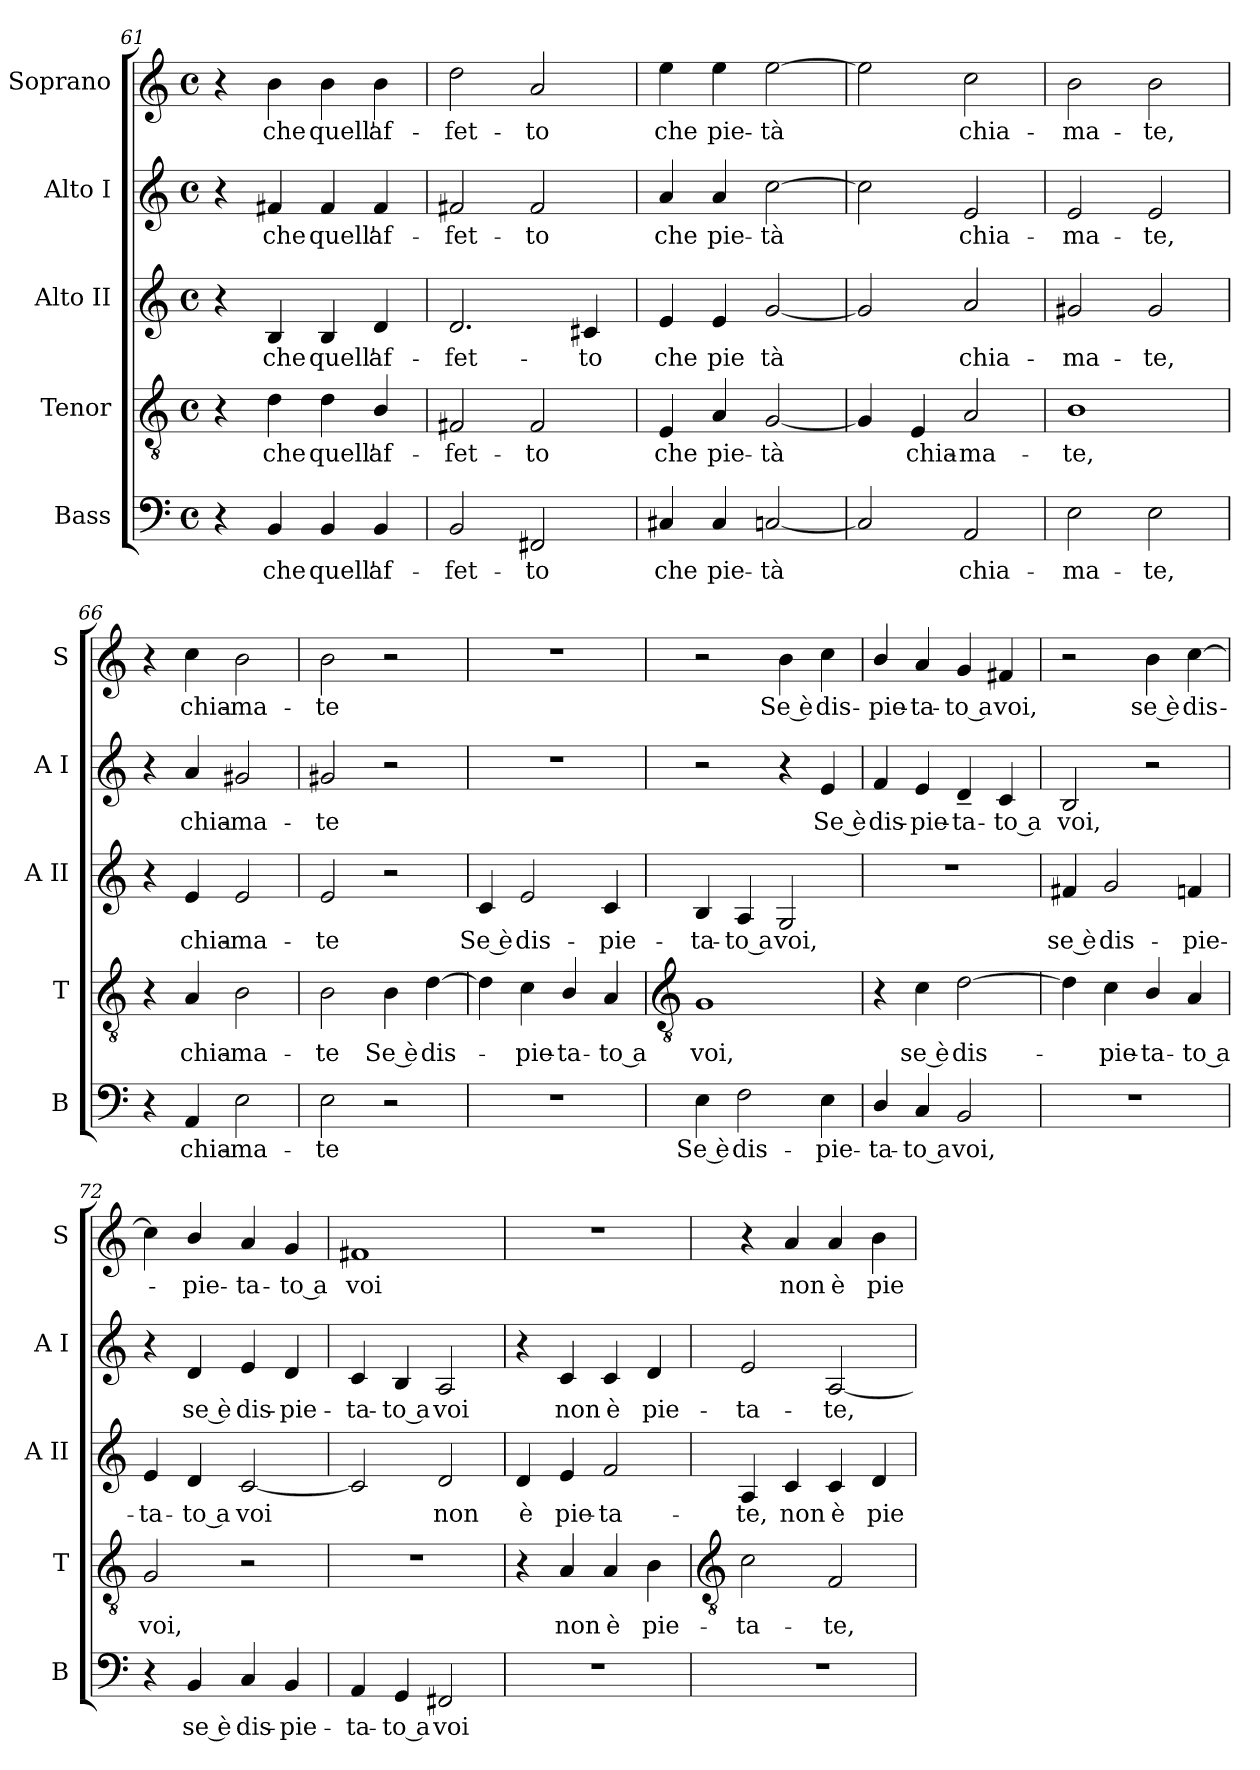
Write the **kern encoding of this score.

**kern	**text	**kern	**text	**kern	**text	**kern	**text	**kern	**text
*part5	*part5	*part4	*part4	*part3	*part3	*part2	*part2	*part1	*part1
*staff5	*staff5	*staff4	*staff4	*staff3	*staff3	*staff2	*staff2	*staff1	*staff1
*I"Bass	*	*I"Tenor	*	*I"Alto II	*	*I"Alto I	*	*I"Soprano	*
*I'B	*	*I'T	*	*I'A II	*	*I'A I	*	*I'S	*
*clefF4	*	*clefGv2	*	*clefG2	*	*clefG2	*	*clefG2	*
*k[]	*	*k[]	*	*k[]	*	*k[]	*	*k[]	*
*C:	*	*C:	*	*C:	*	*C:	*	*C:	*
*M4/4	*	*M4/4	*	*M4/4	*	*M4/4	*	*M4/4	*
*met(c)	*	*met(c)	*	*met(c)	*	*met(c)	*	*met(c)	*
=61	=61	=61	=61	=61	=61	=61	=61	=61	=61
4r	.	4r	.	4r	.	4r	.	4r	.
!	!LO:LY:b	!	!LO:LY:b	!	!LO:LY:b	!	!LO:LY:b	!	!LO:LY:b
4BB	che	4d	che	4B	che	4f#X	che	4b	che
!	!LO:LY:b	!	!LO:LY:b	!	!LO:LY:b	!	!LO:LY:b	!	!LO:LY:b
4BB	quell'	4d	quell'	4B	quell'	4f#	quell'	4b	quell'
!	!LO:LY:b	!	!LO:LY:b	!	!LO:LY:b	!	!LO:LY:b	!	!LO:LY:b
4BB	af-	4B/	af-	4d	af-	4f#	af-	4b	af-
=62	=62	=62	=62	=62	=62	=62	=62	=62	=62
!	!LO:LY:b	!	!LO:LY:b	!	!LO:LY:b	!	!LO:LY:b	!	!LO:LY:b
2BB	-fet-	2F#X	-fet-	2.d	-fet-	2f#X	-fet-	2dd	-fet-
!	!LO:LY:b	!	!LO:LY:b	!	!	!	!LO:LY:b	!	!LO:LY:b
2FF#X	-to	2F#	-to	.	.	2f#	-to	2a	-to
!	!	!	!	!	!LO:LY:b	!	!	!	!
.	.	.	.	4c#X	-to	.	.	.	.
=63	=63	=63	=63	=63	=63	=63	=63	=63	=63
!	!LO:LY:b	!	!LO:LY:b	!	!LO:LY:b	!	!LO:LY:b	!	!LO:LY:b
4C#X	che	4E	che	4e	che	4a	che	4ee	che
!	!LO:LY:b	!	!LO:LY:b	!	!LO:LY:b	!	!LO:LY:b	!	!LO:LY:b
4C#	pie-	4A	pie-	4e	pie	4a	pie-	4ee	pie-
!	!LO:LY:b	!	!LO:LY:b	!	!LO:LY:b	!	!LO:LY:b	!	!LO:LY:b
[2Cn	-tà	[2G	-tà	[2g	tà	[2cc	-tà	[2ee	-tà
=64	=64	=64	=64	=64	=64	=64	=64	=64	=64
2C]	.	4G]	.	2g]	.	2cc]	.	2ee]	.
!	!	!	!LO:LY:b	!	!	!	!	!	!
.	.	4E	chia-	.	.	.	.	.	.
!	!LO:LY:b	!	!LO:LY:b	!	!LO:LY:b	!	!LO:LY:b	!	!LO:LY:b
2AA	chia-	2A	-ma-	2a	chia-	2e	chia-	2cc	chia-
=65	=65	=65	=65	=65	=65	=65	=65	=65	=65
!	!LO:LY:b	!	!LO:LY:b	!	!LO:LY:b	!	!LO:LY:b	!	!LO:LY:b
2E	-ma-	1B	-te,	2g#X	-ma-	2e	-ma-	2b	-ma-
!	!LO:LY:b	!	!	!	!LO:LY:b	!	!LO:LY:b	!	!LO:LY:b
2E	-te,	.	.	2g#	-te,	2e	-te,	2b	-te,
=66	=66	=66	=66	=66	=66	=66	=66	=66	=66
4r	.	4r	.	4r	.	4r	.	4r	.
!	!LO:LY:b	!	!LO:LY:b	!	!LO:LY:b	!	!LO:LY:b	!	!LO:LY:b
4AA	chia-	4A	chia-	4e	chia-	4a	chia-	4cc	chia-
!	!LO:LY:b	!	!LO:LY:b	!	!LO:LY:b	!	!LO:LY:b	!	!LO:LY:b
2E	-ma-	2B	-ma-	2e	-ma-	2g#X	-ma-	2b	-ma-
=67	=67	=67	=67	=67	=67	=67	=67	=67	=67
!	!LO:LY:b	!	!LO:LY:b	!	!LO:LY:b	!	!LO:LY:b	!	!LO:LY:b
2E	-te	2B	-te	2e	-te	2g#X	-te	2b	-te
!	!	!	!LO:LY:b	!	!	!	!	!	!
2r	.	4B	Se è	2r	.	2r	.	2r	.
!	!	!	!LO:LY:b	!	!	!	!	!	!
.	.	[4d	dis-	.	.	.	.	.	.
=68	=68	=68	=68	=68	=68	=68	=68	=68	=68
!	!	!	!	!	!LO:LY:b	!	!	!	!
1r	.	4d]	.	4c	Se è	1r	.	1r	.
!	!	!	!LO:LY:b	!	!LO:LY:b	!	!	!	!
.	.	4c	pie-	2e	dis-	.	.	.	.
!	!	!	!LO:LY:b	!	!	!	!	!	!
.	.	4B/	-ta-	.	.	.	.	.	.
!	!	!	!LO:LY:b	!	!LO:LY:b	!	!	!	!
.	.	4A	-to a	4c	-pie-	.	.	.	.
!!LO:LB:g=z
=69	=69	=69	=69	=69	=69	=69	=69	=69	=69
*	*	*clefGv2	*	*	*	*	*	*	*
!	!LO:LY:b	!	!LO:LY:b	!	!LO:LY:b	!	!	!	!
4E	Se è	1G	voi,	4B/	-ta-	2r	.	2r	.
!	!LO:LY:b	!	!	!	!LO:LY:b	!	!	!	!
2F	dis-	.	.	4A	-to a	.	.	.	.
!	!	!	!	!	!LO:LY:b	!	!	!	!LO:LY:b
.	.	.	.	2G	voi,	4r	.	4b	Se è
!	!LO:LY:b	!	!	!	!	!	!LO:LY:b	!	!LO:LY:b
4E	-pie-	.	.	.	.	4e	Se è	4cc	dis-
=70	=70	=70	=70	=70	=70	=70	=70	=70	=70
!	!LO:LY:b	!	!	!	!	!	!LO:LY:b	!	!LO:LY:b
4D/	-ta-	4r	.	1r	.	4f	dis-	4b/	-pie-
!	!LO:LY:b	!	!LO:LY:b	!	!	!	!LO:LY:b	!	!LO:LY:b
4C	-to a	4c	se è	.	.	4e	-pie-	4a	-ta-
!	!LO:LY:b	!	!LO:LY:b	!	!	!	!LO:LY:b	!	!LO:LY:b
2BB	voi,	[2d	dis-	.	.	4d~	-ta-	4g	-to a
!	!	!	!	!	!	!	!LO:LY:b	!	!LO:LY:b
.	.	.	.	.	.	4c	-to a	4f#X	voi,
=71	=71	=71	=71	=71	=71	=71	=71	=71	=71
!	!	!	!	!	!LO:LY:b	!	!LO:LY:b	!	!
1r	.	4d]	.	4f#X	se è	2B	voi,	2r	.
!	!	!	!LO:LY:b	!	!LO:LY:b	!	!	!	!
.	.	4c	pie-	2g	dis-	.	.	.	.
!	!	!	!LO:LY:b	!	!	!	!	!	!LO:LY:b
.	.	4B/	-ta-	.	.	2r	.	4b	se è
!	!	!	!LO:LY:b	!	!LO:LY:b	!	!	!	!LO:LY:b
.	.	4A	-to a	4fn	-pie-	.	.	[4cc	dis-
=72	=72	=72	=72	=72	=72	=72	=72	=72	=72
!	!	!	!LO:LY:b	!	!LO:LY:b	!	!	!	!
4r	.	2G	voi,	4e	-ta-	4r	.	4cc]	.
!	!LO:LY:b	!	!	!	!LO:LY:b	!	!LO:LY:b	!	!LO:LY:b
4BB	se è	.	.	4d	-to a	4d	se è	4b/	pie-
!	!LO:LY:b	!	!	!	!LO:LY:b	!	!LO:LY:b	!	!LO:LY:b
4C	dis-	2r	.	[2c	voi	4e	dis-	4a	-ta-
!	!LO:LY:b	!	!	!	!	!	!LO:LY:b	!	!LO:LY:b
4BB	-pie-	.	.	.	.	4d	-pie-	4g	-to a
=73	=73	=73	=73	=73	=73	=73	=73	=73	=73
!	!LO:LY:b	!	!	!	!	!	!LO:LY:b	!	!LO:LY:b
4AA	-ta-	1r	.	2c]	.	4c	-ta-	1f#X	voi
!	!LO:LY:b	!	!	!	!	!	!LO:LY:b	!	!
4GG	-to a	.	.	.	.	4B	-to a	.	.
!	!LO:LY:b	!	!	!	!LO:LY:b	!	!LO:LY:b	!	!
2FF#X	voi	.	.	2d	non	2A	voi	.	.
=74	=74	=74	=74	=74	=74	=74	=74	=74	=74
!	!	!	!	!	!LO:LY:b	!	!	!	!
1r	.	4r	.	4d	è	4r	.	1r	.
!	!	!	!LO:LY:b	!	!LO:LY:b	!	!LO:LY:b	!	!
.	.	4A	non	4e	pie-	4c	non	.	.
!	!	!	!LO:LY:b	!	!LO:LY:b	!	!LO:LY:b	!	!
.	.	4A	è	2f	-ta-	4c	è	.	.
!	!	!	!LO:LY:b	!	!	!	!LO:LY:b	!	!
.	.	4B	pie-	.	.	4d	pie-	.	.
!!LO:LB:g=z
=75	=75	=75	=75	=75	=75	=75	=75	=75	=75
*	*	*clefGv2	*	*	*	*	*	*	*
!	!	!	!LO:LY:b	!	!LO:LY:b	!	!LO:LY:b	!	!
1r	.	2c	-ta-	4A	-te,	2e	-ta-	4r	.
!	!	!	!	!	!LO:LY:b	!	!	!	!LO:LY:b
.	.	.	.	4c	non	.	.	4a	non
!	!	!	!LO:LY:b	!	!LO:LY:b	!	!LO:LY:b	!	!LO:LY:b
.	.	2F	-te,	4c	è	[2A	-te,	4a	è
!	!	!	!	!	!LO:LY:b	!	!	!	!LO:LY:b
.	.	.	.	4d	pie-	.	.	4b	pie-
=	=	=	=	=	=	=	=	=	=
*-	*-	*-	*-	*-	*-	*-	*-	*-	*-
